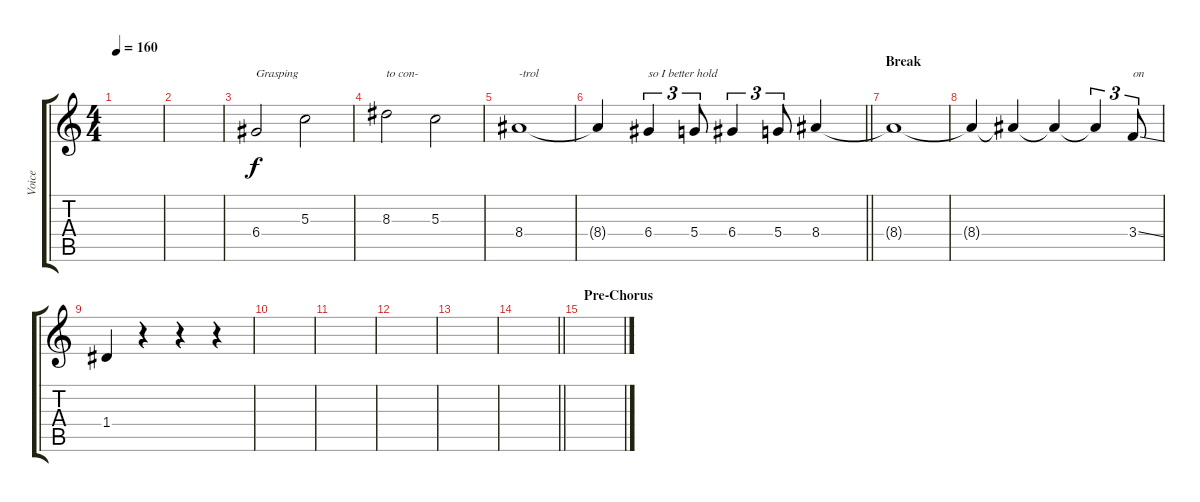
\track ("Voice" "Voice") {instrument distortionguitar}
\staff {score tabs}
\tuning (E4 B3 G3 D3 A2 E2) {hide}
\ts (4 4)
\tempo 160
\clef g2
\ks c
|
|
6.4.2{txt "Grasping"} 5.3.2 |
8.3.2{txt "to con-"} 5.3.2 |
8.4.1{txt "-trol"} |
\barLineRight lightlight
8.4{t}.4 6.4.4{tu (3 2) txt "so I better hold"} 5.4.8{tu (3 2)} 6.4.4{tu (3 2)} 5.4.8{tu (3 2)} 8.4.4 |
\section ("" "Break")
8.4{t}.1 |
8.4{t}.4 8.4{t}.4 8.4{t}.4 8.4{t}.4{tu (3 2)} 3.4{ss}.8{tu (3 2) txt "on"} |
1.4.4 r.4 r.4 r.4 |
|
|
|
|
\barLineRight lightlight
|
\section ("" "Pre-Chorus")
